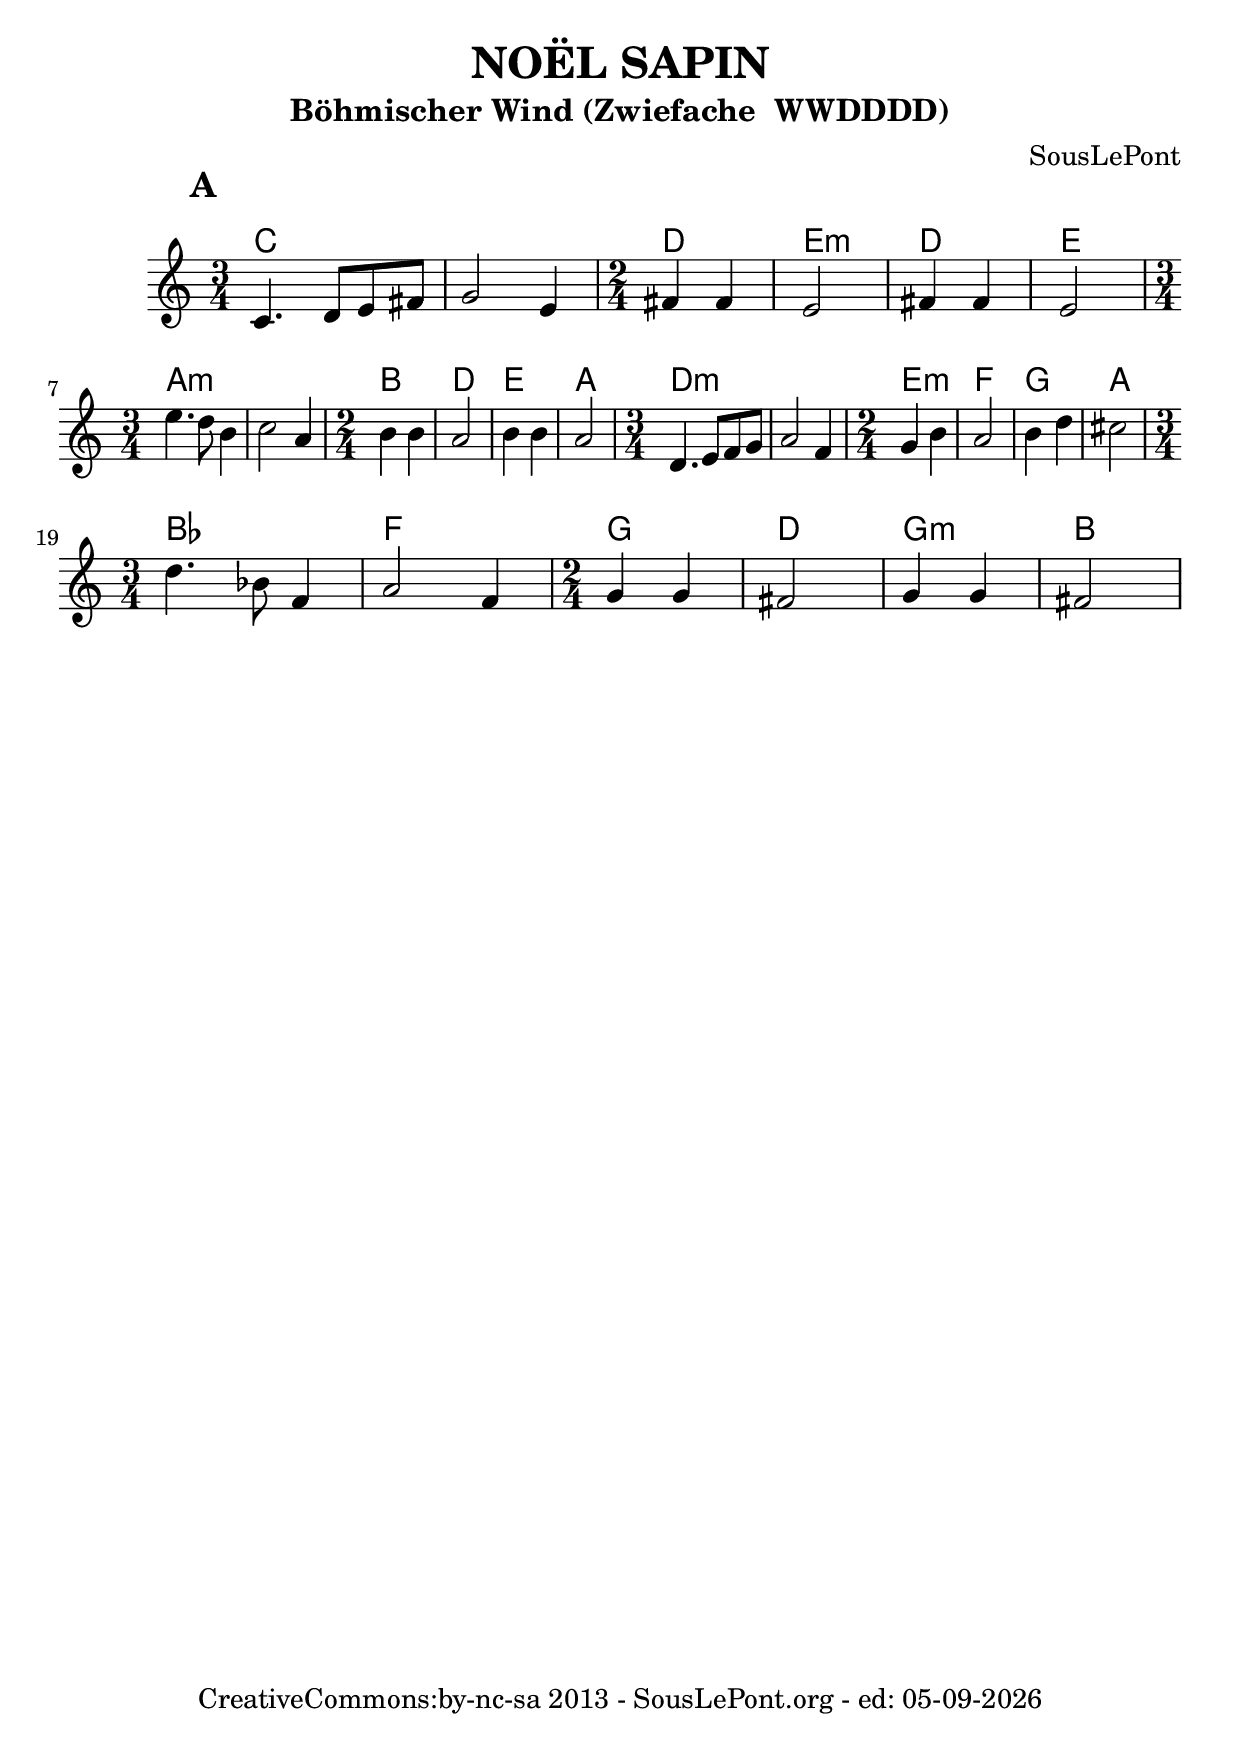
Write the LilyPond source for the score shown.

\version "2.10.0"
#(set-default-paper-size "a4")
#(set-global-staff-size 24)

\header{
	title = "NOËL SAPIN"
	subtitle = "Böhmischer Wind (Zwiefache  WWDDDD)"
	composer = "SousLePont"
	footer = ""
        date = # ( strftime "%d-%m-%Y" ( localtime ( current-time ) ) )
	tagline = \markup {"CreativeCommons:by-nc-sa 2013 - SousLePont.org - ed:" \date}
	dedication = ""
}
%Décommente la ligne suivante pour gagner de la place
%\paper {between-system-space = 1.0\cm between-system-padding = 1 ragged-bottom=##f ragged-last-bottom=##f }
pipeSymbol = {\bar ":|:" \break \mark \default}

harmonies = { \chords {
    c2. s d2 e:m d e
    a2.:m s b2 d e a
    d2.:m s e2:m f g a
    bes2. f g2 d g:m b
}}
melodie   = \transpose c c' { 

\mark \default
\time 3/4 c4. d8 e fis g2 e4 \time 2/4 fis fis e2 fis4 fis e2 \break
\time 3/4 e'4. d'8 b4 c'2 a4 \time 2/4 b4 b a2 b4 b a2 |
\time 3/4 d4. e8 f g a2 f4 \time 2/4 g b a2 b4 d' cis'2 \break
\time 3/4 d'4. bes8 f4 a2 f4 \time 2/4 g g fis2 g4 g fis2 |
}
droite    = \transpose c c' { 

}
gauche    = \relative c { 
}

\score {
  <<
	\new ChordNames \harmonies	%grave les accords au dessus 	
	\new Staff = "" { \clef "treble" \override Score.RehearsalMark #'padding = #5 \set Score.markFormatter = #format-mark-circle-letters \set Score.skipBars = ##t \melodie }

%	\new PianoStaff = "" <<
%        \new Staff = "droite" \with {\override StaffSymbol #'staff-space = #(magstep -3)\override StaffSymbol #'thickness = #(magstep -3)}  {\set fontSize = #-3 \droite }
%        \new Staff = "gauche" { \clef "bass" \gauche }
%       >>
  >>    
  \midi {
    }
  \layout {}
}

